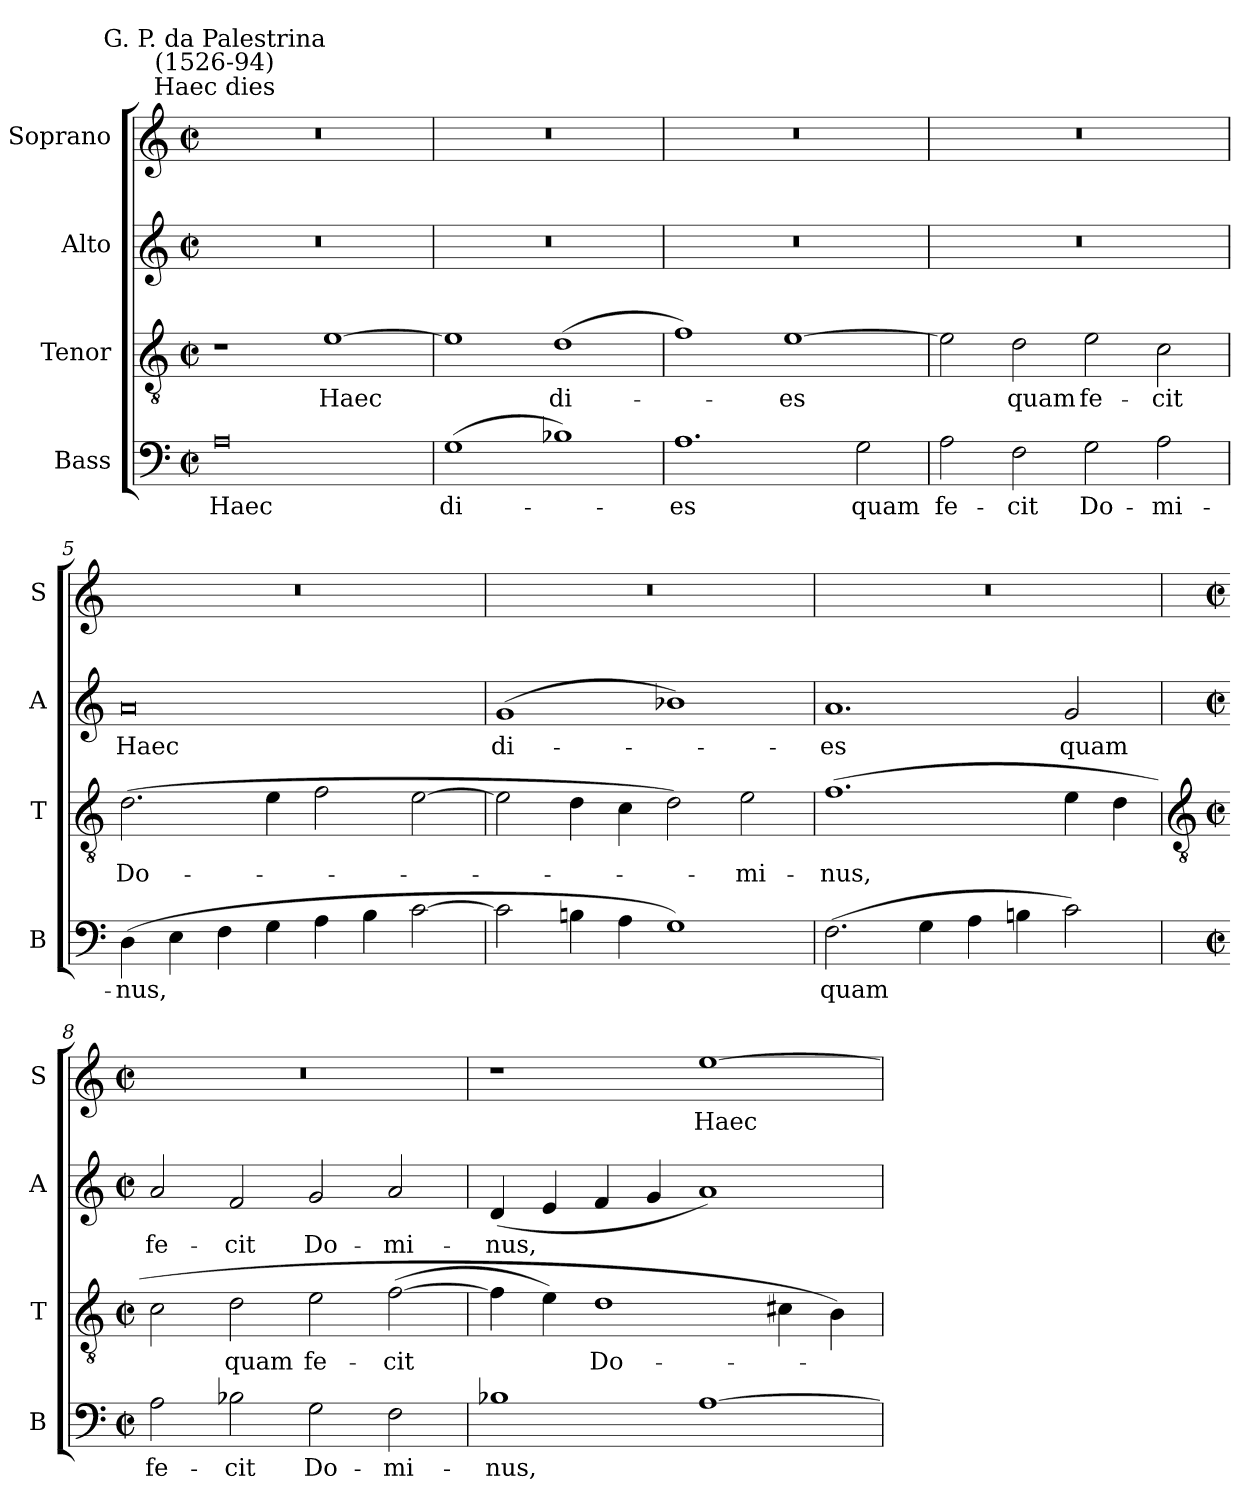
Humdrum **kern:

**kern	**text	**kern	**text	**kern	**text	**kern	**text
*part4	*part4	*part3	*part3	*part2	*part2	*part1	*part1
*staff4	*staff4	*staff3	*staff3	*staff2	*staff2	*staff1	*staff1
*I"Bass	*	*I"Tenor	*	*I"Alto	*	*I"Soprano	*
*I'B	*	*I'T	*	*I'A	*	*I'S	*
*clefF4	*	*clefGv2	*	*clefG2	*	*clefG2	*
*k[]	*	*k[]	*	*k[]	*	*k[]	*
*C:	*	*C:	*	*C:	*	*C:	*
*M4/2	*	*M4/2	*	*M4/2	*	*M4/2	*
*met(c|)	*	*met(c|)	*	*met(c|)	*	*met(c|)	*
=1	=1	=1	=1	=1	=1	=1	=1
!	!	!	!	!	!	!LO:TX:a:cj:t=Haec dies	!
!	!	!	!	!	!	!LO:TX:a:cj:t=G. P. da Palestrina\n(1526-94)	!
!	!LO:LY:b	!	!	!	!	!	!
0A	Haec	1r	.	0r	.	0r	.
!	!	!	!LO:LY:b	!	!	!	!
.	.	[1e	Haec	.	.	.	.
=2	=2	=2	=2	=2	=2	=2	=2
!	!LO:LY:b	!	!	!	!	!	!
(>1G	di-	1e]	.	0r	.	0r	.
!	!	!	!LO:LY:b	!	!	!	!
1B-X)	.	(>1d	di-	.	.	.	.
=3	=3	=3	=3	=3	=3	=3	=3
!	!LO:LY:b	!	!	!	!	!	!
1.A	es	1f)	.	0r	.	0r	.
!	!	!	!LO:LY:b	!	!	!	!
.	.	[1e	es	.	.	.	.
!	!LO:LY:b	!	!	!	!	!	!
2G	quam	.	.	.	.	.	.
=4	=4	=4	=4	=4	=4	=4	=4
!	!LO:LY:b	!	!	!	!	!	!
2A	fe-	2e]	.	0r	.	0r	.
!	!LO:LY:b	!	!LO:LY:b	!	!	!	!
2F	-cit	2d	quam	.	.	.	.
!	!LO:LY:b	!	!LO:LY:b	!	!	!	!
2G	Do-	2e	fe-	.	.	.	.
!	!LO:LY:b	!	!LO:LY:b	!	!	!	!
2A	-mi-	2c	-cit	.	.	.	.
=5	=5	=5	=5	=5	=5	=5	=5
!	!LO:LY:b	!	!LO:LY:b	!	!LO:LY:b	!	!
(>4D	-nus,	(>2.d	Do-	0a	Haec	0r	.
4E	.	.	.	.	.	.	.
4F	.	.	.	.	.	.	.
4G	.	4e	.	.	.	.	.
4A	.	2f	.	.	.	.	.
4B	.	.	.	.	.	.	.
[2c	.	[2e	.	.	.	.	.
=6	=6	=6	=6	=6	=6	=6	=6
!	!	!	!	!	!LO:LY:b	!	!
2c]	.	2e]	.	(<1g	di-	0r	.
4Bn	.	4d	.	.	.	.	.
4A	.	4c	.	.	.	.	.
1G)	.	2d)	.	1b-X)	.	.	.
!	!	!	!LO:LY:b	!	!	!	!
.	.	2e	mi-	.	.	.	.
=7	=7	=7	=7	=7	=7	=7	=7
!	!LO:LY:b	!	!LO:LY:b	!	!LO:LY:b	!	!
(>2.F	quam	(>1.f	-nus,	1.a	es	0r	.
4G	.	.	.	.	.	.	.
4A	.	.	.	.	.	.	.
4Bn	.	.	.	.	.	.	.
!	!	!	!	!	!LO:LY:b	!	!
2c)	.	4e	.	2g	quam	.	.
.	.	4d	.	.	.	.	.
!!LO:LB:g=z
=8	=8	=8	=8	=8	=8	=8	=8
*	*	*clefGv2	*	*	*	*	*
*M4/2	*	*M4/2	*	*M4/2	*	*M4/2	*
*met(c|)	*	*met(c|)	*	*met(c|)	*	*met(c|)	*
!	!LO:LY:b	!	!	!	!LO:LY:b	!	!
2A	fe-	2c	.	2a	fe-	0r	.
!	!LO:LY:b	!	!LO:LY:b	!	!LO:LY:b	!	!
2B-X	-cit	2d	quam	2f	-cit	.	.
!	!LO:LY:b	!	!LO:LY:b	!	!LO:LY:b	!	!
2G	Do-	2e	fe-	2g	Do-	.	.
!	!LO:LY:b	!	!LO:LY:b	!	!LO:LY:b	!	!
2F	-mi-	(>[2f	-cit	2a	-mi-	.	.
=9	=9	=9	=9	=9	=9	=9	=9
!	!LO:LY:b	!	!	!	!LO:LY:b	!	!
1B-X	-nus,	4f]	.	(<4d	-nus,	1r	.
.	.	4e)	.	4e	.	.	.
!	!	!	!LO:LY:b	!	!	!	!
.	.	1d	Do-	4f	.	.	.
.	.	.	.	4g	.	.	.
!	!	!	!	!	!	!	!LO:LY:b
[1A	.	.	.	1a)	.	[1ee	Haec
.	.	4c#X	.	.	.	.	.
.	.	4B)	.	.	.	.	.
=	=	=	=	=	=	=	=
*-	*-	*-	*-	*-	*-	*-	*-
